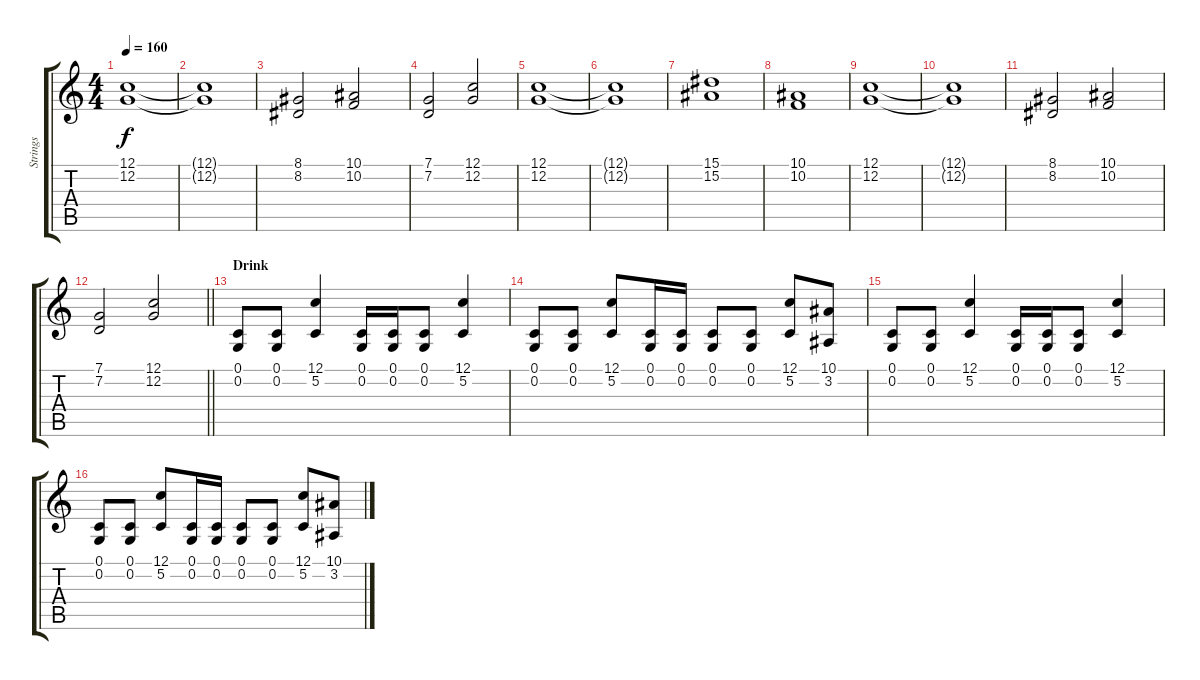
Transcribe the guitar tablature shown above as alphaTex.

\track ("Strings" "Strings") {instrument stringensemble1}
\staff {score tabs}
\tuning (C4 G3 Eb3 Bb2 F2 C2) {hide}
\ts (4 4)
\tempo 160
\clef g2
\ks c
(12.1 12.2).1{dy f} |
(12.1{t} 12.2{t}).1 |
(8.1 8.2).2 (10.1 10.2).2 |
(7.1 7.2).2 (12.1 12.2).2 |
(12.1 12.2).1 |
(12.1{t} 12.2{t}).1 |
(15.1 15.2).1 |
(10.1 10.2).1 |
(12.1 12.2).1 |
(12.1{t} 12.2{t}).1 |
(8.1 8.2).2 (10.1 10.2).2 |
\barLineRight lightlight
(7.1 7.2).2 (12.1 12.2).2 |
\section ("" "Drink")
(0.1 0.2).8 (0.1 0.2).8 (12.1 5.2).4 (0.1 0.2).16 (0.1 0.2).16 (0.1 0.2).8 (12.1 5.2).4 |
(0.1 0.2).8 (0.1 0.2).8 (12.1 5.2).8 (0.1 0.2).16 (0.1 0.2).16 (0.1 0.2).8 (0.1 0.2).8 (12.1 5.2).8 (10.1 3.2).8 |
(0.1 0.2).8 (0.1 0.2).8 (12.1 5.2).4 (0.1 0.2).16 (0.1 0.2).16 (0.1 0.2).8 (12.1 5.2).4 |
(0.1 0.2).8 (0.1 0.2).8 (12.1 5.2).8 (0.1 0.2).16 (0.1 0.2).16 (0.1 0.2).8 (0.1 0.2).8 (12.1 5.2).8 (10.1 3.2).8
